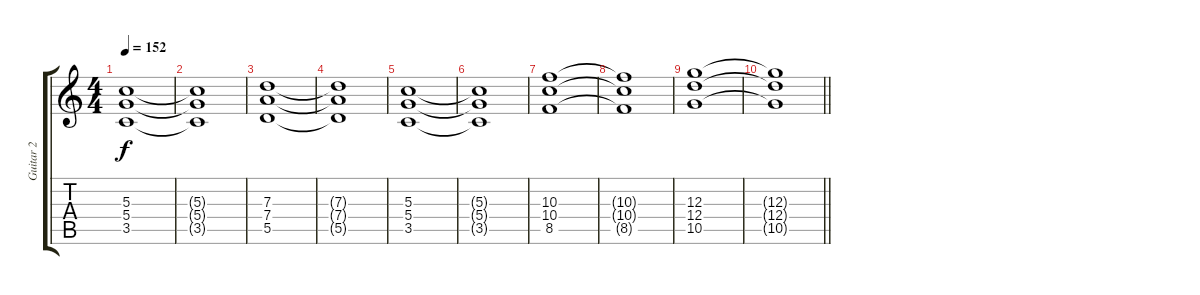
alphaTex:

\track ("Guitar 2" "Guitar 2") {instrument distortionguitar}
\staff {score tabs}
\tuning (E4 B3 G3 D3 A2 E2) {hide}
\ts (4 4)
\tempo 152
\clef g2
\ks c
(5.3 5.4 3.5).1{dy f} |
(5.3{t} 5.4{t} 3.5{t}).1 |
(7.3 7.4 5.5).1 |
(7.3{t} 7.4{t} 5.5{t}).1 |
(5.3 5.4 3.5).1 |
(5.3{t} 5.4{t} 3.5{t}).1 |
(10.3 10.4 8.5).1 |
(10.3{t} 10.4{t} 8.5{t}).1 |
(12.3 12.4 10.5).1 |
\barLineRight lightlight
(12.3{t} 12.4{t} 10.5{t}).1
